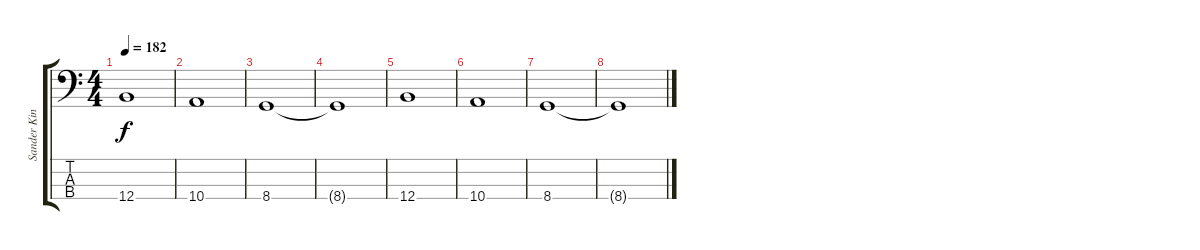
\track ("Sander Kink" "Sander Kin") {instrument electricbasspick}
\staff {score tabs}
\tuning (E2 B1 Gb1 B0) {hide}
\ts (4 4)
\tempo 182
\clef f4
\ks c
12.4.1{dy f} |
10.4.1 |
8.4.1 |
8.4{t}.1 |
12.4.1 |
10.4.1 |
8.4.1 |
8.4{t}.1
